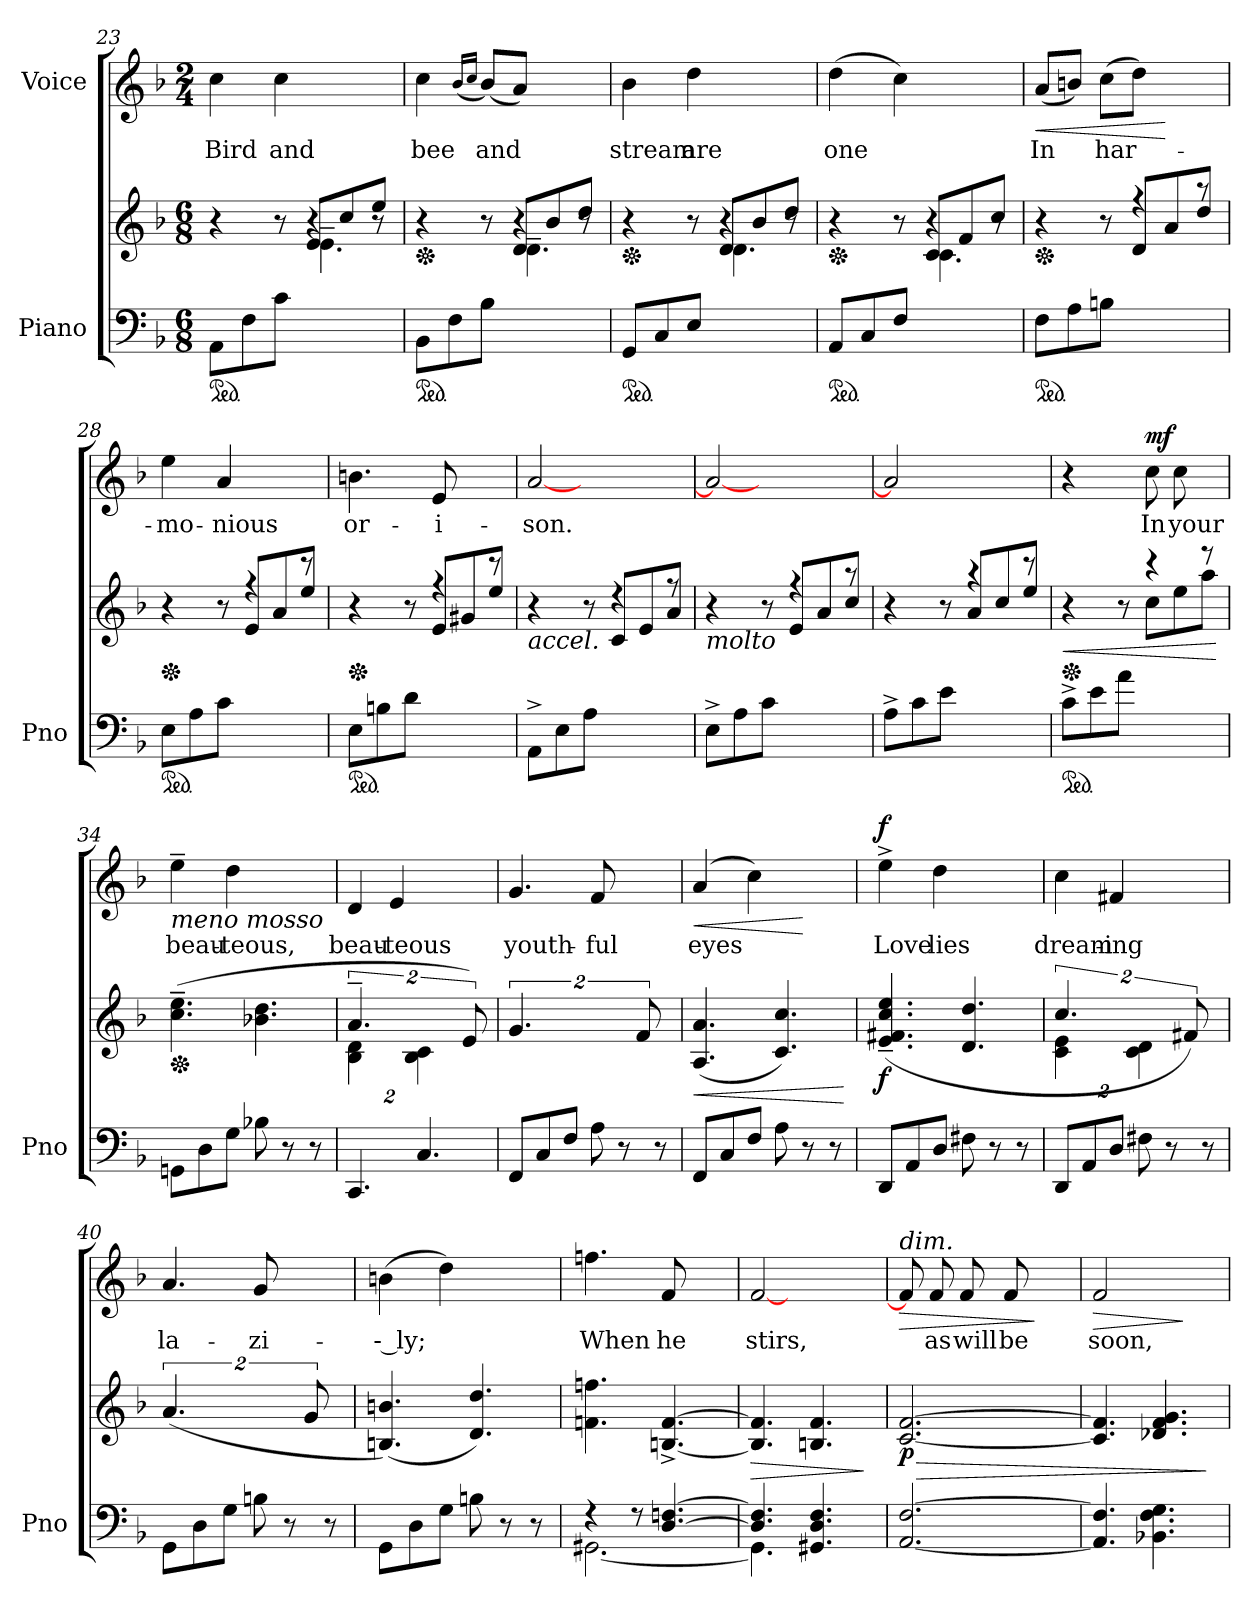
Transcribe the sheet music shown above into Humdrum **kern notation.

**kern	**kern	**dynam	**kern	**text	**dynam
*part2	*part2	*part2	*part1	*part1	*part1
*staff3	*staff2	*staff2/3	*staff1	*staff1	*staff1
*I"Piano	*	*	*I"Voice	*	*
*I'Pno	*	*	*	*	*
*clefF4	*clefG2	*	*clefG2	*	*
*k[b-]	*k[b-]	*	*k[b-]	*	*
*M6/8	*M6/8	*	*M2/4	*	*
*ped	*	*	*	*	*
=23	=23	=23	=23	=23	=23
*	*^	*	*	*	*
*	*	*^	*	*	*	*
!	!	!	!	!	!	!LO:LY:b	!
(8AA\L	4r	4.ryy	4.ryy	.	4cc\	Bird	.
8F\	.	.	.	.	.	.	.
!	!	!	!	!	!	!LO:LY:b	!
8c\J	8r	.	.	.	4cc\	and	.
!	!	!LO:N:head=solid	!	!	!	!	!
4.ryy	4r	8e/L	4.e~\	.	.	.	.
.	.	8cc/	.	.	4ryy	.	.
.	8r	8ee/J)	.	.	.	.	.
=24	=24	=24	=24	=24	=24	=24	=24
*ped	*	*	*	*	*	*	*
*	*Xped	*	*	*	*	*	*
!	!	!	!	!	!	!LO:LY:b	!
(8BB-\L	4r	4.ryy	4.ryy	.	4cc\	bee	.
8F\	.	.	.	.	.	.	.
.	.	.	.	.	(16qb-/LL	.	.
.	.	.	.	.	16qcc/JJ	.	.
!	!	!	!	!	!	!LO:LY:b	!
8B-\J	8r	.	.	.	(8b-/L)	and	.
!	!	!LO:N:head=solid	!	!	!	!	!
4.ryy	4r	8d/L	4.d~\	.	8a/J)	.	.
.	.	8b-/	.	.	4ryy	.	.
.	8r	8dd/J)	.	.	.	.	.
!!LO:LB:g=z
=25	=25	=25	=25	=25	=25	=25	=25
*ped	*	*	*	*	*	*	*
*	*Xped	*	*	*	*	*	*
!	!	!	!	!	!	!LO:LY:b	!
(8GG/L	4r	4.ryy	4.ryy	.	4b-\	stream	.
8C/	.	.	.	.	.	.	.
!	!	!	!	!	!	!LO:LY:b	!
8E/J	8r	.	.	.	4dd\	are	.
!	!	!LO:N:head=solid	!	!	!	!	!
4.ryy	4r	8d/L	4.d\	.	.	.	.
.	.	8b-/	.	.	4ryy	.	.
.	8r	8dd/J)	.	.	.	.	.
=26	=26	=26	=26	=26	=26	=26	=26
*ped	*	*	*	*	*	*	*
*	*Xped	*	*	*	*	*	*
!	!	!	!	!	!	!LO:LY:b	!
(8AA/L	4r	4.ryy	4.ryy	.	(4dd\	one	.
8C/	.	.	.	.	.	.	.
8F/J	8r	.	.	.	4cc\)	.	.
!	!	!LO:N:head=solid	!	!	!	!	!
4.ryy	4r	8c/L	4.c\	.	.	.	.
.	.	8f/	.	.	4ryy	.	.
.	8r	8cc/J)	.	.	.	.	.
*	*v	*v	*v	*	*	*	*
=27	=27	=27	=27	=27	=27
*ped	*	*	*	*	*
*	*Xped	*	*	*	*
*	*^	*	*	*	*
!	!	!	!	!	!LO:LY:b	!LO:HP:b
(8F\L	4r	4.ryy	.	(8a/L	In	<
8A\	.	.	.	8bn/J)	.	.
!	!	!	!	!	!LO:LY:b	!
8Bn\J	8r	.	.	(8cc\L	har-	.
4.ryy	4r	8d/L	.	8dd\J)	.	.
.	.	8a/	.	4ryy	.	[
.	8r	8dd/J)	.	.	.	.
=28	=28	=28	=28	=28	=28	=28
*ped	*	*	*	*	*	*
*	*Xped	*	*	*	*	*
!	!	!	!	!	!LO:LY:b	!
(8E\L	4r	4.ryy	.	4ee\	-mo-	.
8A\	.	.	.	.	.	.
!	!	!	!	!	!LO:LY:b	!
8c\J	8r	.	.	4a/	-nious	.
4.ryy	4r	8e/L	.	.	.	.
.	.	8a/	.	4ryy	.	.
.	8r	8ee/J)	.	.	.	.
!!LO:LB:g=z
=29	=29	=29	=29	=29	=29	=29
*ped	*	*	*	*	*	*
*	*Xped	*	*	*	*	*
!	!	!	!	!	!LO:LY:b	!
(8E\L	4r	4.ryy	.	4.bn\	or-	.
8Bn\	.	.	.	.	.	.
8d\J	8r	.	.	.	.	.
!	!	!	!	!	!LO:LY:b	!
4.ryy	4r	8e/L	.	8e/	-i-	.
.	.	8g#X/	.	4ryy	.	.
.	8r	8ee/J)	.	.	.	.
=30	=30	=30	=30	=30	=30	=30
!	!LO:TX:b:i:t=accel.	!	!	!	!	!
!	!	!	!	!	!LO:LY:b	!
(8AA^<\L	4r	4.ryy	.	[2a/	-son.	.
8E\	.	.	.	.	.	.
8A\J	8r	.	.	.	.	.
4.ryy	4r	8c/L	.	.	.	.
.	.	8e/	.	4ryy	.	.
.	8r	8a/J)	.	.	.	.
=31	=31	=31	=31	=31	=31	=31
!	!LO:TX:b:i:t=molto	!	!	!	!	!
(8E^<\L	4r	4.ryy	.	2a/_	.	.
8A\	.	.	.	.	.	.
8c\J	8r	.	.	.	.	.
4.ryy	4r	8e/L	.	.	.	.
.	.	8a/	.	4ryy	.	.
.	8r	8cc/J)	.	.	.	.
=32	=32	=32	=32	=32	=32	=32
(8A^<\L	4r	4.ryy	.	2a/]	.	.
8c\	.	.	.	.	.	.
8e\J	8r	.	.	.	.	.
4.ryy	4r	8a/L	.	.	.	.
.	.	8cc/	.	4ryy	.	.
.	8r	8ee/J)	.	.	.	.
!!LO:PB:g=z
=33	=33	=33	=33	=33	=33	=33
*ped	*	*	*	*	*	*
*	*Xped	*	*	*	*	*
!	!	!	!LO:HP:b	!LO:N:vis=4	!	!
(8c^\L	4r	4.ryy	<	4.r	.	.
8e\	.	.	.	.	.	.
8a\J	8r	.	.	.	.	.
!	!	!	!	!	!LO:LY:b	!LO:DY:a
4.ryy	4r	8cc\L	.	8cc\	In	mf
!	!	!	!	!	!LO:LY:b	!
.	.	8ee\	.	8cc\	your	.
.	8r	8aa\J)	.	8ryy	.	.
*	*v	*v	*	*	*	*
.	.	[	.	.	.
=34	=34	=34	=34	=34	=34
*	*Xped	*	*	*	*
!	!	!	!LO:TX:b:i:t=meno mosso	!	!
!	!	!LO:DY:b	!	!LO:LY:b	!
!	!	!LO:DY:n=1:b	!	!	!
8GGn\L	(4.cc\~ 4.ee\~	mf other-dynamics	4ee~\	beau-	.
8D\	.	.	.	.	.
!	!	!	!	!LO:LY:b	!
8G\J	.	.	4dd\	-teous,	.
8B-X\	4.b-X\ 4.dd\	.	.	.	.
8r	.	.	4ryy	.	.
8r	.	.	.	.	.
=35	=35	=35	=35	=35	=35
*	*^	*	*	*	*
*	*	*Xbrackettup	*	*	*	*
!	!	!	!	!	!LO:LY:b	!
4.CC/	8%3.a~/	8%3B-\ 8%3d\	.	4d/	beau-	.
!	!	!	!	!	!LO:LY:b	!
.	.	.	.	4e/	-teous	.
4.C/	.	8%3B-\ 8%3c\	.	.	.	.
.	.	.	.	4ryy	.	.
.	16%3e/)	.	.	.	.	.
*	*v	*v	*	*	*	*
=36	=36	=36	=36	=36	=36
*	*brackettup	*	*	*	*
!	!	!	!	!LO:LY:b	!
8FF/L	8%3.g/	.	4.g/	youth-	.
8C/	.	.	.	.	.
8F/J	.	.	.	.	.
!	!	!	!	!LO:LY:b	!
8A\	.	.	8f/	-ful	.
8r	.	.	4ryy	.	.
.	16%3f/	.	.	.	.
8r	.	.	.	.	.
!!LO:LB:g=z
=37	=37	=37	=37	=37	=37
!	!	!LO:HP:b	!	!LO:LY:b	!LO:HP:b
8FF/L	(>4.A/ 4.a/	<	(4a/	eyes	<
8C/	.	.	.	.	.
8F/J	.	.	4cc\)	.	.
8A\	4.c/ 4.cc/)	.	.	.	.
8r	.	.	4ryy	.	[
8r	.	.	.	.	.
.	.	[	.	.	.
=38	=38	=38	=38	=38	=38
!	!	!LO:DY:b	!	!LO:LY:b	!LO:DY:a
8DD/L	(4.e/~> 4.f#X/~> 4.cc/~> 4.ee/~>	f	4ee^\	Love	f
8AA/	.	.	.	.	.
!	!	!	!	!LO:LY:b	!
8D/J	.	.	4dd\	lies	.
8F#X\	4.d/ 4.dd/	.	.	.	.
8r	.	.	4ryy	.	.
8r	.	.	.	.	.
=39	=39	=39	=39	=39	=39
*	*^	*	*	*	*
*	*	*Xbrackettup	*	*	*	*
!	!	!	!	!	!LO:LY:b	!
8DD/L	8%3.cc/	8%3c\ 8%3e\	.	4cc\	dream-	.
8AA/	.	.	.	.	.	.
!	!	!	!	!	!LO:LY:b	!
8D/J	.	.	.	4f#X/	-ing	.
8F#X\	.	8%3c\ 8%3d\	.	.	.	.
8r	.	.	.	4ryy	.	.
.	16%3f#X/)	.	.	.	.	.
8r	.	.	.	.	.	.
*	*v	*v	*	*	*	*
=40	=40	=40	=40	=40	=40
*	*brackettup	*	*	*	*
!	!	!	!	!LO:LY:b	!
8GG\L	(>8%3.a/	.	4.a/	la-	.
8D\	.	.	.	.	.
8G\J	.	.	.	.	.
!	!	!	!	!LO:LY:b	!
8Bn\	.	.	8g/	-zi-	.
8r	.	.	4ryy	.	.
.	16%3g/	.	.	.	.
8r	.	.	.	.	.
!!LO:LB:g=z
=41	=41	=41	=41	=41	=41
!	!	!	!	!LO:LY:b	!
8GG\L	(>4.Bn/ 4.bn/)	.	(4bn\	-- ly;	.
8D\	.	.	.	.	.
8G\J	.	.	4dd\)	.	.
8Bn\	4.d/ 4.dd/)	.	.	.	.
8r	.	.	4ryy	.	.
8r	.	.	.	.	.
=42	=42	=42	=42	=42	=42
*^	*	*	*	*	*
!	!	!	!	!	!LO:LY:b	!
4r	[2.GG#X\	4.fn\ 4.ffn\	.	4.ffn\	When	.
8r	.	.	.	.	.	.
!	!	!	!	!	!LO:LY:b	!
[4.D/ [4.Fn/	.	[4.Bn/^> [4.f/^>	.	8f/	he	.
.	.	.	.	4ryy	.	.
=43	=43	=43	=43	=43	=43	=43
!	!	!	!LO:HP:b	!	!LO:LY:b	!
4.D/] 4.F/]	4.GG#\]	4.B/] 4.f/]	>	[2f/	stirs,	.
4.GG#X/ 4.D/ 4.F/	4.ryy	4.Bn/ 4.f/	.	.	.	.
.	.	.	.	4ryy	.	.
*v	*v	*	*	*	*	*
.	.	]	.	.	.
=44	=44	=44	=44	=44	=44
!	!	!	!LO:TX:a:i:t=dim.	!	!
!	!	!LO:HP:b	!	!	!LO:HP:b
!	!	!LO:DY:n=1:b	!	!	!
[2.AA/ [2.F/	[2.c/ [2.f/	> p	8f/]	.	>
!	!	!	!	!LO:LY:b	!
.	.	.	8f/	as	.
!	!	!	!	!LO:LY:b	!
.	.	.	8f/	will	.
!	!	!	!	!LO:LY:b	!
.	.	.	8f/	be	.
.	.	.	4ryy	.	]
!!LO:LB:g=z
=45	=45	=45	=45	=45	=45
!	!	!	!	!LO:LY:b	!LO:HP:b
4.AA/] 4.F/]	4.c/] 4.f/]	.	2f/	soon,	>
4.BB-X\ 4.F\ 4.G\	4.d-X/ 4.f/ 4.g/	.	.	.	.
.	.	.	4ryy	.	]
.	.	]	.	.	.
=	=	=	=	=	=
*-	*-	*-	*-	*-	*-
